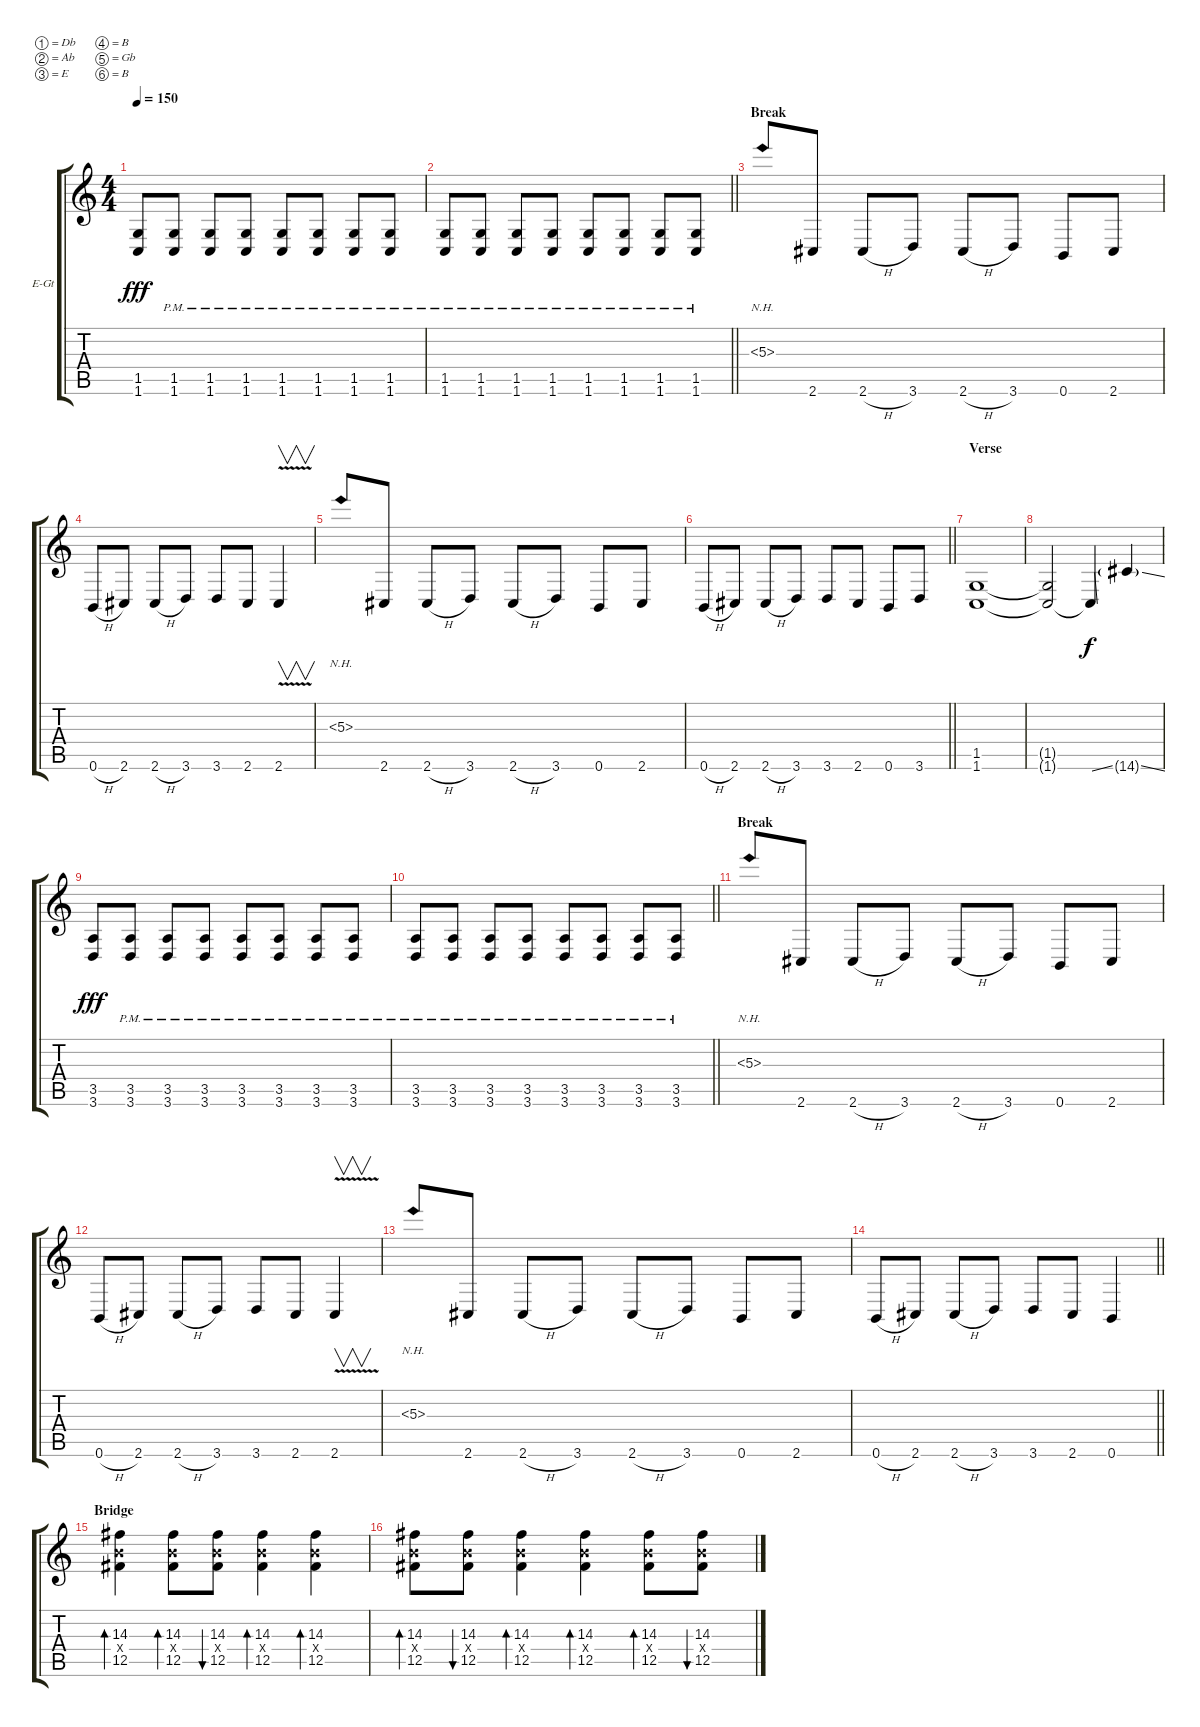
\bracketExtendMode groupsimilarinstruments
\firstSystemTrackNameOrientation horizontal
\otherSystemsTrackNameOrientation horizontal
\track ("Robb Flynn (Distorted)" "E-Gt") {instrument distortionguitar}
\staff {score tabs}
\tuning (Db4 Ab3 E3 B2 Gb2 B1)
\ts (4 4)
\tempo 150
\clef g2
\ks c
(1.5 1.6).8{dy fff} (1.5{pm} 1.6{pm}).8 (1.5{pm} 1.6{pm}).8 (1.5{pm} 1.6{pm}).8 (1.5{pm} 1.6{pm}).8 (1.5{pm} 1.6{pm}).8 (1.5{pm} 1.6{pm}).8 (1.5{pm} 1.6{pm}).8 |
\barLineRight lightlight
(1.5{pm} 1.6{pm}).8 (1.5{pm} 1.6{pm}).8 (1.5{pm} 1.6{pm}).8 (1.5{pm} 1.6{pm}).8 (1.5{pm} 1.6{pm}).8 (1.5{pm} 1.6{pm}).8 (1.5{pm} 1.6{pm}).8 (1.5{pm} 1.6{pm}).8 |
\section ("" "Break")
5.3{nh}.8 2.6.8 2.6{h}.8 3.6.8 2.6{h}.8 3.6.8 0.6.8 2.6.8 |
0.6{h}.8 2.6.8 2.6{h}.8 3.6.8 3.6.8 2.6.8 2.6{v}.4{v} |
5.3{nh}.8 2.6.8 2.6{h}.8 3.6.8 2.6{h}.8 3.6.8 0.6.8 2.6.8 |
\barLineRight lightlight
0.6{h}.8 2.6.8 2.6{h}.8 3.6.8 3.6.8 2.6.8 0.6.8 3.6.8 |
\section ("" "Verse")
(1.5 1.6).1 |
(1.5{t} 1.6{t}).2 1.6{ss t}.4{dy f} 14.6{ss g}.4 |
(3.5 3.6).8{dy fff} (3.5{pm} 3.6{pm}).8 (3.5{pm} 3.6{pm}).8 (3.5{pm} 3.6{pm}).8 (3.5{pm} 3.6{pm}).8 (3.5{pm} 3.6{pm}).8 (3.5{pm} 3.6{pm}).8 (3.5{pm} 3.6{pm}).8 |
\barLineRight lightlight
(3.5{pm} 3.6{pm}).8 (3.5{pm} 3.6{pm}).8 (3.5{pm} 3.6{pm}).8 (3.5{pm} 3.6{pm}).8 (3.5{pm} 3.6{pm}).8 (3.5{pm} 3.6{pm}).8 (3.5{pm} 3.6{pm}).8 (3.5{pm} 3.6{pm}).8 |
\section ("" "Break")
5.3{nh}.8 2.6.8 2.6{h}.8 3.6.8 2.6{h}.8 3.6.8 0.6.8 2.6.8 |
0.6{h}.8 2.6.8 2.6{h}.8 3.6.8 3.6.8 2.6.8 2.6{v}.4{v} |
5.3{nh}.8 2.6.8 2.6{h}.8 3.6.8 2.6{h}.8 3.6.8 0.6.8 2.6.8 |
\barLineRight lightlight
0.6{h}.8 2.6.8 2.6{h}.8 3.6.8 3.6.8 2.6.8 0.6.4 |
\section ("" "Bridge")
(12.4{x} 14.3 12.5).4{bd 30} (12.4{x} 14.3 12.5).8{bd 30} (12.4{x} 14.3 12.5).8{bu 30} (12.4{x} 14.3 12.5).4{bd 30} (12.4{x} 14.3 12.5).4{bd 30} |
(12.4{x} 14.3 12.5).8{bd 30} (12.4{x} 14.3 12.5).8{bu 30} (12.4{x} 14.3 12.5).4{bd 30} (12.4{x} 14.3 12.5).4{bd 30} (12.4{x} 14.3 12.5).8{bd 30} (12.4{x} 14.3 12.5).8{bu 30}
